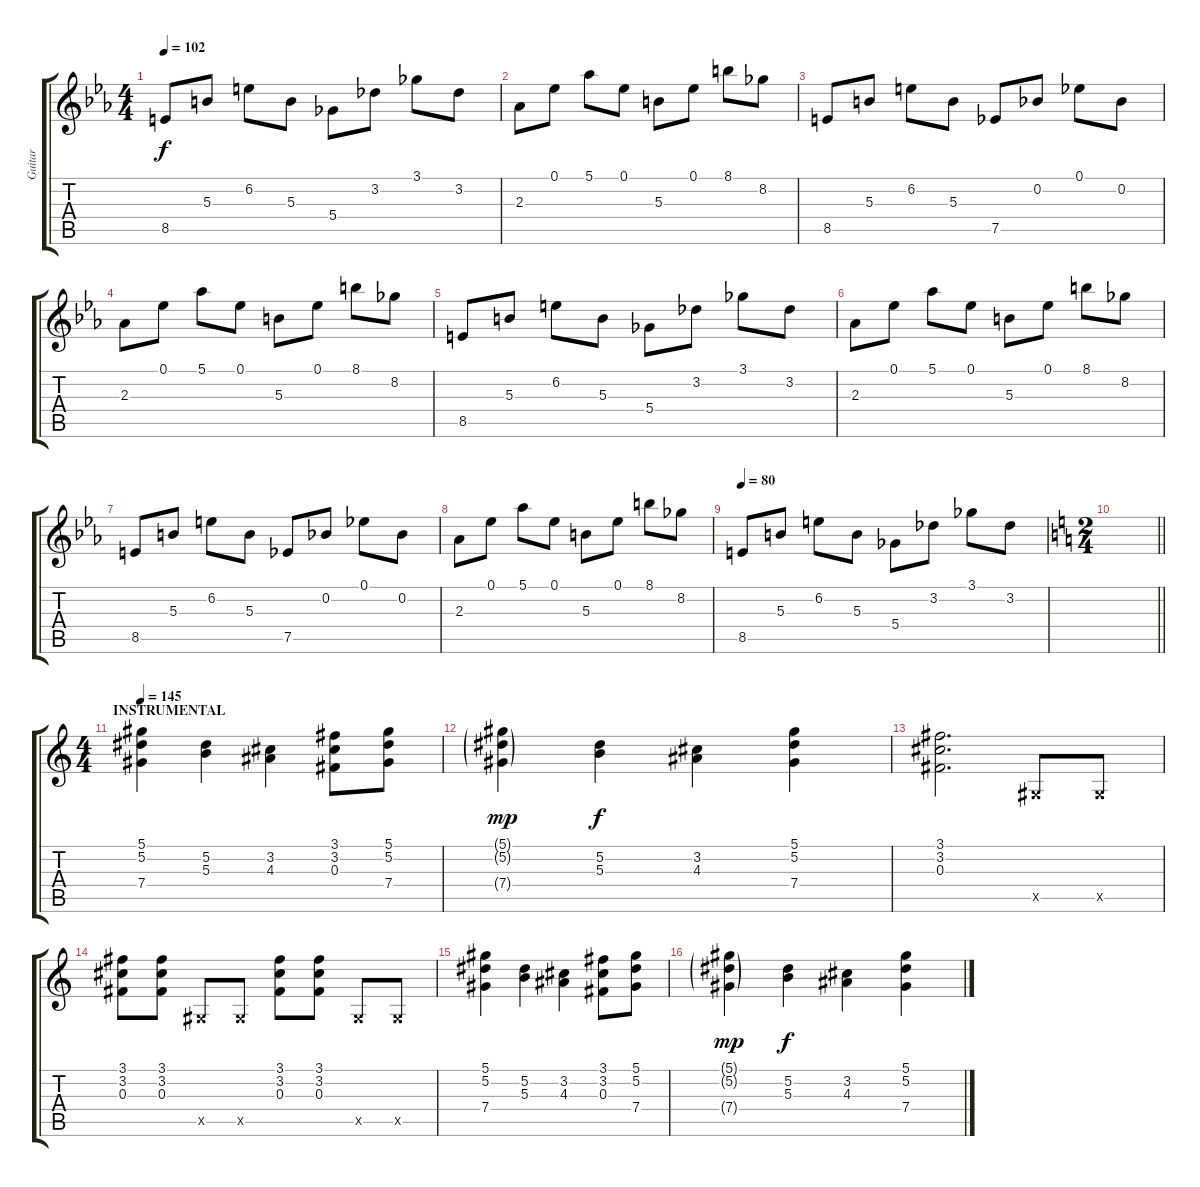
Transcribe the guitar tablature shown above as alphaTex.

\track ("Guitar" "Guitar") {instrument acousticguitarsteel}
\staff {score tabs}
\tuning (Eb4 Bb3 Gb3 Db3 Ab2 Eb2) {hide}
\ts (4 4)
\tempo 102
\clef g2
\ks eb
8.5.8{dy f} 5.3.8 6.2.8 5.3.8 5.4.8 3.2.8 3.1.8 3.2.8 |
2.3.8 0.1.8 5.1.8 0.1.8 5.3.8 0.1.8 8.1.8 8.2.8 |
8.5.8 5.3.8 6.2.8 5.3.8 7.5.8 0.2.8 0.1.8 0.2.8 |
2.3.8 0.1.8 5.1.8 0.1.8 5.3.8 0.1.8 8.1.8 8.2.8 |
8.5.8 5.3.8 6.2.8 5.3.8 5.4.8 3.2.8 3.1.8 3.2.8 |
2.3.8 0.1.8 5.1.8 0.1.8 5.3.8 0.1.8 8.1.8 8.2.8 |
8.5.8 5.3.8 6.2.8 5.3.8 7.5.8 0.2.8 0.1.8 0.2.8 |
2.3.8 0.1.8 5.1.8 0.1.8 5.3.8 0.1.8 8.1.8 8.2.8 |
\tempo 80
8.5.8 5.3.8 6.2.8 5.3.8 5.4.8 3.2.8 3.1.8 3.2.8 |
\ts (2 4)
\barLineRight lightlight
\ks c
|
\ts (4 4)
\section ("" "INSTRUMENTAL")
\tempo 145
(5.1 5.2 7.4).4{instrument overdrivenguitar} (5.2 5.3).4 (3.2 4.3).4 (3.1 3.2 0.3).8 (5.1 5.2 7.4).8 |
(5.1{g} 5.2{g} 7.4{g}).4{dy mp} (5.2 5.3).4{dy f} (3.2 4.3).4 (5.1 5.2 7.4).4 |
(3.1 3.2 0.3).2{d} 0.5{x}.8 0.5{x}.8 |
(3.1 3.2 0.3).8 (3.1 3.2 0.3).8 0.5{x}.8 0.5{x}.8 (3.1 3.2 0.3).8 (3.1 3.2 0.3).8 0.5{x}.8 0.5{x}.8 |
(5.1 5.2 7.4).4 (5.2 5.3).4 (3.2 4.3).4 (3.1 3.2 0.3).8 (5.1 5.2 7.4).8 |
(5.1{g} 5.2{g} 7.4{g}).4{dy mp} (5.2 5.3).4{dy f} (3.2 4.3).4 (5.1 5.2 7.4).4
